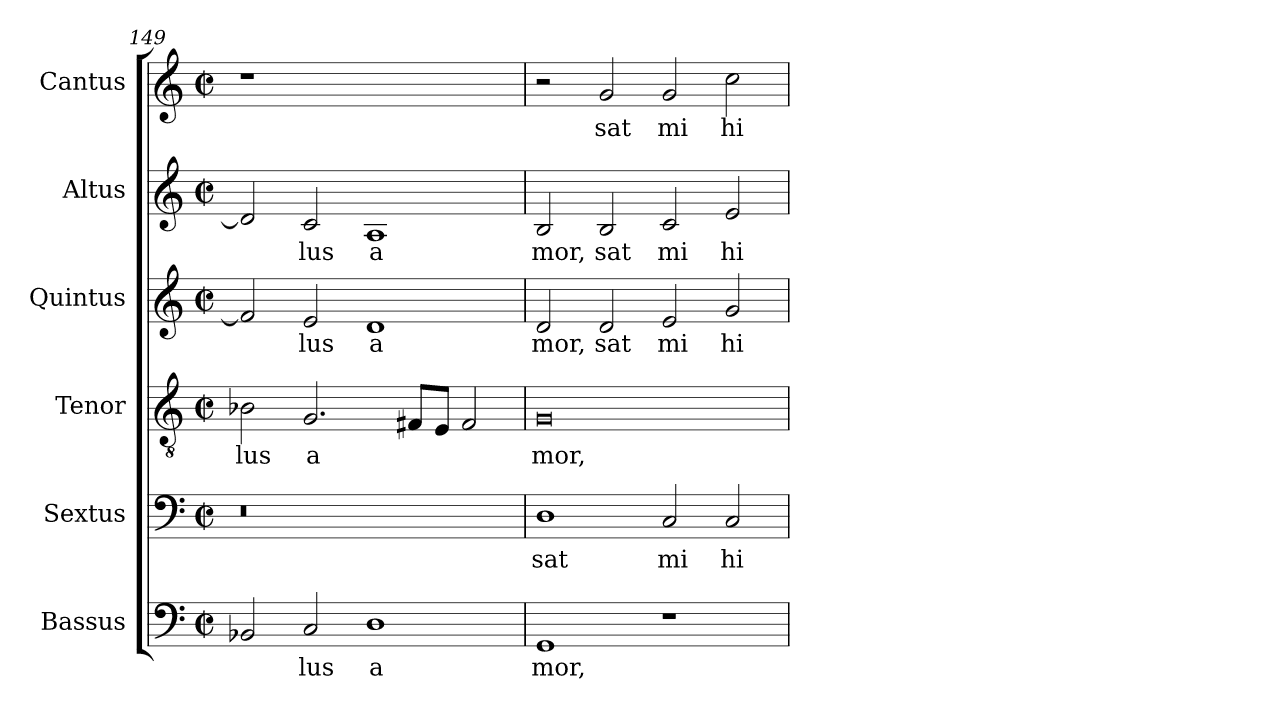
**kern	**text	**kern	**text	**kern	**text	**kern	**text	**kern	**text	**kern	**text
*part6	*part6	*part5	*part5	*part4	*part4	*part3	*part3	*part2	*part2	*part1	*part1
*staff6	*staff6	*staff5	*staff5	*staff4	*staff4	*staff3	*staff3	*staff2	*staff2	*staff1	*staff1
*I"Bassus	*	*I"Sextus	*	*I"Tenor	*	*I"Quintus	*	*I"Altus	*	*I"Cantus	*
*I'Bassus	*	*I'Sextus	*	*I'Tenor	*	*I'Quintus	*	*I'Altus	*	*I'Cantus	*
*clefF4	*	*clefF4	*	*clefGv2	*	*clefG2	*	*clefG2	*	*clefG2	*
*k[]	*	*k[]	*	*k[]	*	*k[]	*	*k[]	*	*k[]	*
*C:	*	*C:	*	*C:	*	*C:	*	*C:	*	*C:	*
*M2/2	*	*M2/2	*	*M2/2	*	*M2/2	*	*M2/2	*	*M2/2	*
*met(c|)	*	*met(c|)	*	*met(c|)	*	*met(c|)	*	*met(c|)	*	*met(c|)	*
=149	=149	=149	=149	=149	=149	=149	=149	=149	=149	=149	=149
!	!LO:LY:b	!	!	!	!LO:LY:b:cj	!	!LO:LY:b:cj	!	!LO:LY:b:cj	!	!
2BB-X/	.	0r	.	2B-X\	lus	2f/]	.	2d/]	.	1r	.
!	!LO:LY:b	!	!	!	!LO:LY:b:cj	!	!LO:LY:b:cj	!	!LO:LY:b:cj	!	!
2C/	lus	.	.	2.G/	a	2e/	lus	2c/	lus	.	.
!	!LO:LY:b	!	!	!	!	!	!LO:LY:b:cj	!	!LO:LY:b:cj	!	!
1D	a	.	.	.	.	1d	a	1A	a	1ryy	.
!	!	!	!	!	!LO:LY:b:cj	!	!	!	!	!	!
.	.	.	.	8F#/L	.	.	.	.	.	.	.
!	!	!	!	!	!LO:LY:b:cj	!	!	!	!	!	!
.	.	.	.	8E/J	.	.	.	.	.	.	.
!	!	!	!	!	!LO:LY:b:cj	!	!	!	!	!	!
.	.	.	.	2F#/	.	.	.	.	.	.	.
=150	=150	=150	=150	=150	=150	=150	=150	=150	=150	=150	=150
!	!LO:LY:b	!	!LO:LY:b:cj	!	!LO:LY:b:cj	!	!LO:LY:b:cj	!	!LO:LY:b:cj	!	!
1GG	mor,	1D	sat	0G	mor,	2d/	mor,	2B/	mor,	2r	.
!	!	!	!	!	!	!	!LO:LY:b:cj	!	!LO:LY:b:cj	!	!LO:LY:b:cj
.	.	.	.	.	.	2d/	sat	2B/	sat	2g/	sat
!	!	!	!LO:LY:b:cj	!	!	!	!LO:LY:b:cj	!	!LO:LY:b:cj	!	!LO:LY:b:cj
1r	.	2C/	mi	.	.	2e/	mi	2c/	mi	2g/	mi
!	!	!	!LO:LY:b:cj	!	!	!	!LO:LY:b:cj	!	!LO:LY:b:cj	!	!LO:LY:b:cj
.	.	2C/	hi	.	.	2g/	hi	2e/	hi	2cc\	hi
=	=	=	=	=	=	=	=	=	=	=	=
*-	*-	*-	*-	*-	*-	*-	*-	*-	*-	*-	*-
